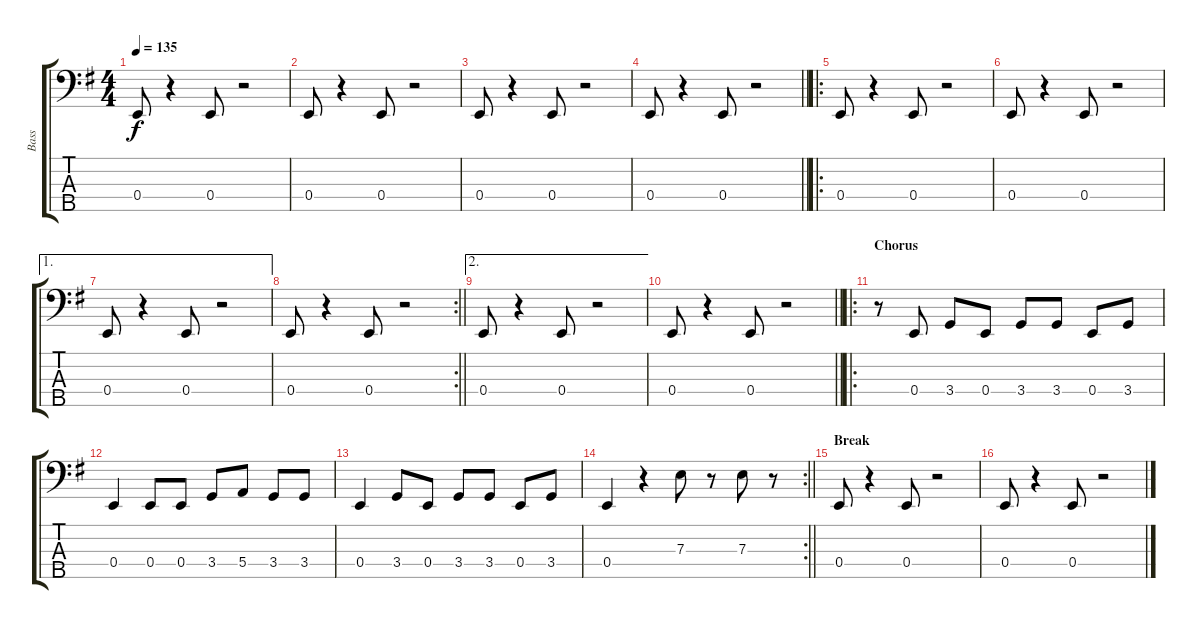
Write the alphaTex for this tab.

\track ("Bass" "Bass") {instrument electricbassfinger}
\staff {score tabs}
\tuning (G2 D2 A1 E1 B0) {hide}
\ts (4 4)
\tempo 135
\clef f4
\ks g
0.4.8{dy f} r.4 0.4.8 r.2 |
0.4.8 r.4 0.4.8 r.2 |
0.4.8 r.4 0.4.8 r.2 |
\barLineRight lightlight
0.4.8 r.4 0.4.8 r.2 |
\ro
0.4.8 r.4 0.4.8 r.2 |
0.4.8 r.4 0.4.8 r.2 |
\ae 1
0.4.8 r.4 0.4.8 r.2 |
\rc 2
\barLineRight lightlight
0.4.8 r.4 0.4.8 r.2 |
\ae 2
0.4.8 r.4 0.4.8 r.2 |
\barLineRight lightlight
0.4.8 r.4 0.4.8 r.2 |
\ro
\section ("" "Chorus")
r.8 0.4.8 3.4.8 0.4.8 3.4.8 3.4.8 0.4.8 3.4.8 |
0.4.4 0.4.8 0.4.8 3.4.8 5.4.8 3.4.8 3.4.8 |
0.4.4 3.4.8 0.4.8 3.4.8 3.4.8 0.4.8 3.4.8 |
\rc 2
\barLineRight lightlight
0.4.4 r.4 7.3.8 r.8 7.3.8 r.8 |
\section ("" "Break")
0.4.8 r.4 0.4.8 r.2 |
0.4.8 r.4 0.4.8 r.2
